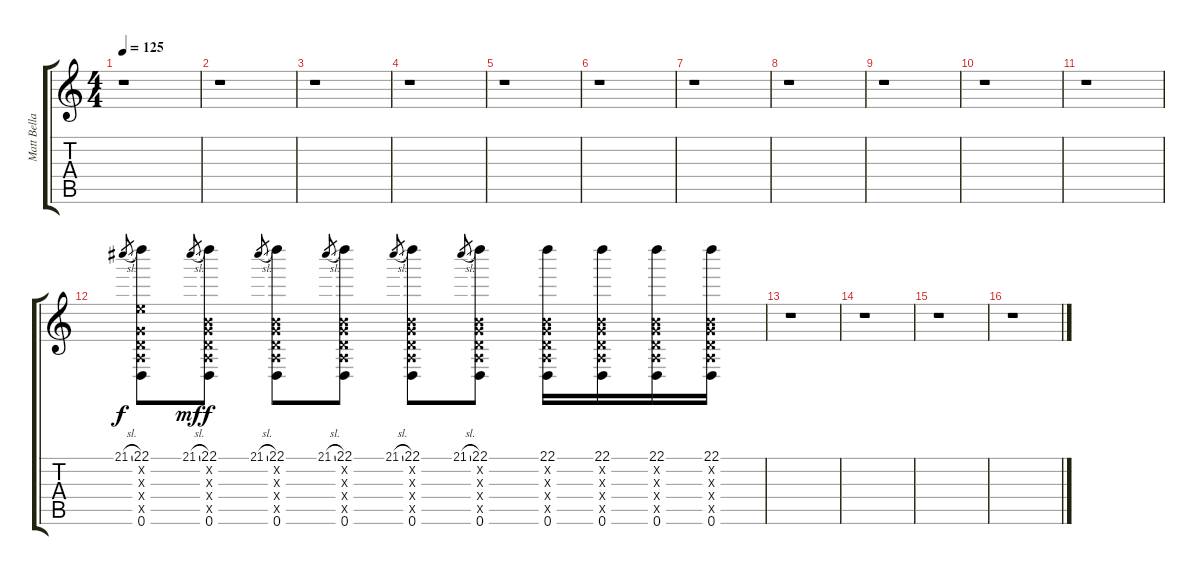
\track ("Matt Bellamy 2" "Matt Bella") {instrument overdrivenguitar}
\staff {score tabs}
\tuning (E4 B3 G3 D3 A2 D2) {hide}
\ts (4 4)
\tempo 125
\clef g2
\ks c
r.1{dy f} |
r.1 |
r.1 |
r.1 |
r.1 |
r.1 |
r.1 |
r.1 |
r.1 |
r.1 |
r.1{instrument guitarfretnoise} |
21.1{sl}.8{gr} (22.1 5.2{x} 0.3{x} 0.4{x} 0.5{x} 0.6).8{instrument guitarfretnoise} 21.1{sl}.8{gr dy mf} (22.1 0.2{x} 0.3{x} 0.4{x} 0.5{x} 0.6).8{dy f} 21.1{sl}.8{gr} (22.1 0.2{x} 0.3{x} 0.4{x} 0.5{x} 0.6).8 21.1{sl}.8{gr} (22.1 0.2{x} 0.3{x} 0.4{x} 0.5{x} 0.6).8 21.1{sl}.8{gr} (22.1 0.2{x} 0.3{x} 0.4{x} 0.5{x} 0.6).8 21.1{sl}.8{gr} (22.1 0.2{x} 0.3{x} 0.4{x} 0.5{x} 0.6).8 (22.1 0.2{x} 0.3{x} 0.4{x} 0.5{x} 0.6).16 (22.1 0.2{x} 0.3{x} 0.4{x} 0.5{x} 0.6).16 (22.1 0.2{x} 0.3{x} 0.4{x} 0.5{x} 0.6).16 (22.1 0.2{x} 0.3{x} 0.4{x} 0.5{x} 0.6).16 |
r.1 |
r.1 |
r.1 |
r.1
